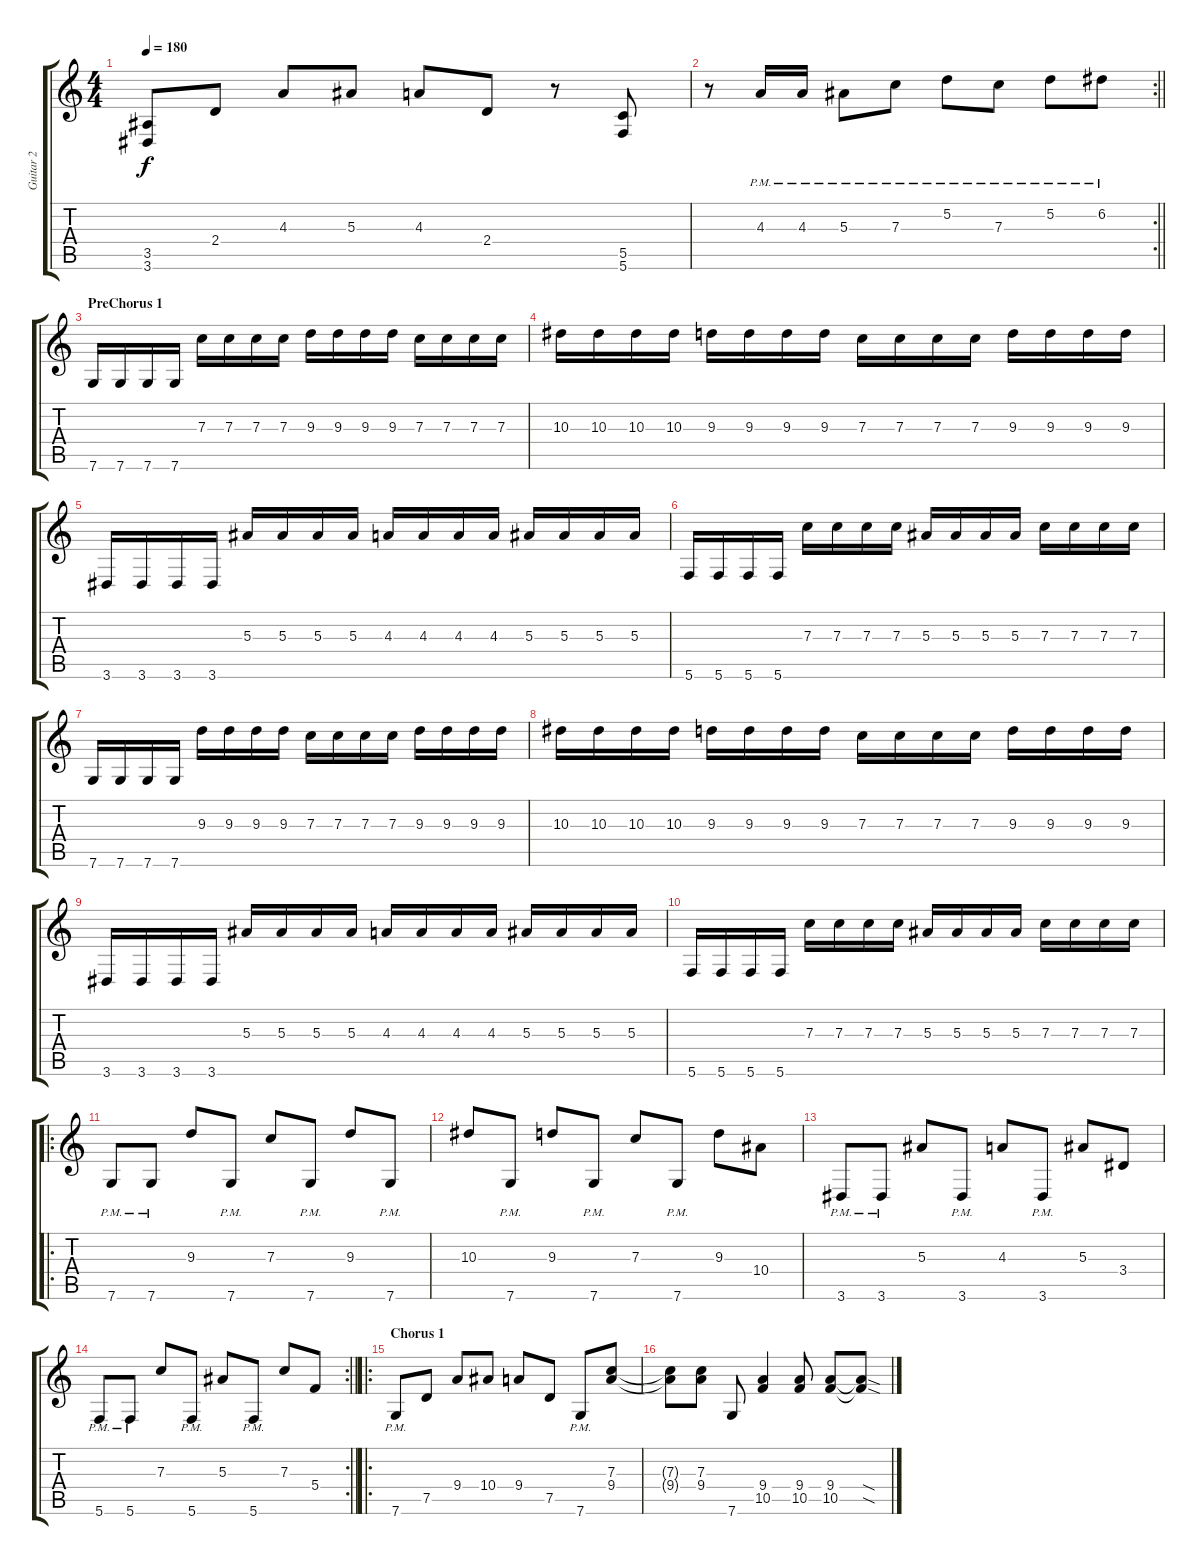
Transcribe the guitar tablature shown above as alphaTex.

\track ("Guitar 2" "Guitar 2") {instrument distortionguitar}
\staff {score tabs}
\tuning (D4 A3 F3 C3 G2 C2) {hide}
\ts (4 4)
\tempo 180
\clef g2
\ks c
(3.5 3.6).8{dy f} 2.4.8 4.3.8 5.3.8 4.3.8 2.4.8 r.8 (5.5 5.6).8 |
\rc 2
\barLineRight lightlight
r.8 4.3{pm}.16 4.3{pm}.16 5.3{pm}.8 7.3{pm}.8 5.2{pm}.8 7.3{pm}.8 5.2{pm}.8 6.2{pm}.8 |
\section ("" "PreChorus 1")
7.6.16 7.6.16 7.6.16 7.6.16 7.3.16 7.3.16 7.3.16 7.3.16 9.3.16 9.3.16 9.3.16 9.3.16 7.3.16 7.3.16 7.3.16 7.3.16 |
10.3.16 10.3.16 10.3.16 10.3.16 9.3.16 9.3.16 9.3.16 9.3.16 7.3.16 7.3.16 7.3.16 7.3.16 9.3.16 9.3.16 9.3.16 9.3.16 |
3.6.16 3.6.16 3.6.16 3.6.16 5.3.16 5.3.16 5.3.16 5.3.16 4.3.16 4.3.16 4.3.16 4.3.16 5.3.16 5.3.16 5.3.16 5.3.16 |
5.6.16 5.6.16 5.6.16 5.6.16 7.3.16 7.3.16 7.3.16 7.3.16 5.3.16 5.3.16 5.3.16 5.3.16 7.3.16 7.3.16 7.3.16 7.3.16 |
7.6.16 7.6.16 7.6.16 7.6.16 9.3.16 9.3.16 9.3.16 9.3.16 7.3.16 7.3.16 7.3.16 7.3.16 9.3.16 9.3.16 9.3.16 9.3.16 |
10.3.16 10.3.16 10.3.16 10.3.16 9.3.16 9.3.16 9.3.16 9.3.16 7.3.16 7.3.16 7.3.16 7.3.16 9.3.16 9.3.16 9.3.16 9.3.16 |
3.6.16 3.6.16 3.6.16 3.6.16 5.3.16 5.3.16 5.3.16 5.3.16 4.3.16 4.3.16 4.3.16 4.3.16 5.3.16 5.3.16 5.3.16 5.3.16 |
5.6.16 5.6.16 5.6.16 5.6.16 7.3.16 7.3.16 7.3.16 7.3.16 5.3.16 5.3.16 5.3.16 5.3.16 7.3.16 7.3.16 7.3.16 7.3.16 |
\ro
7.6{pm}.8 7.6{pm}.8 9.3.8 7.6{pm}.8 7.3.8 7.6{pm}.8 9.3.8 7.6{pm}.8 |
10.3.8 7.6{pm}.8 9.3.8 7.6{pm}.8 7.3.8 7.6{pm}.8 9.3.8 10.4.8 |
3.6{pm}.8 3.6{pm}.8 5.3.8 3.6{pm}.8 4.3.8 3.6{pm}.8 5.3.8 3.4.8 |
\rc 2
\barLineRight lightlight
5.6{pm}.8 5.6{pm}.8 7.3.8 5.6{pm}.8 5.3.8 5.6{pm}.8 7.3.8 5.4.8 |
\ro
\section ("" "Chorus 1")
7.6{pm}.8 7.5.8 9.4.8 10.4.8 9.4.8 7.5.8 7.6{pm}.8 (7.3 9.4).8 |
(7.3{t} 9.4{t}).8 (7.3 9.4).8 7.6.8 (9.4 10.5).4 (9.4 10.5).8 (9.4 10.5).8 (9.4{sod t} 10.5{sod t}).8
